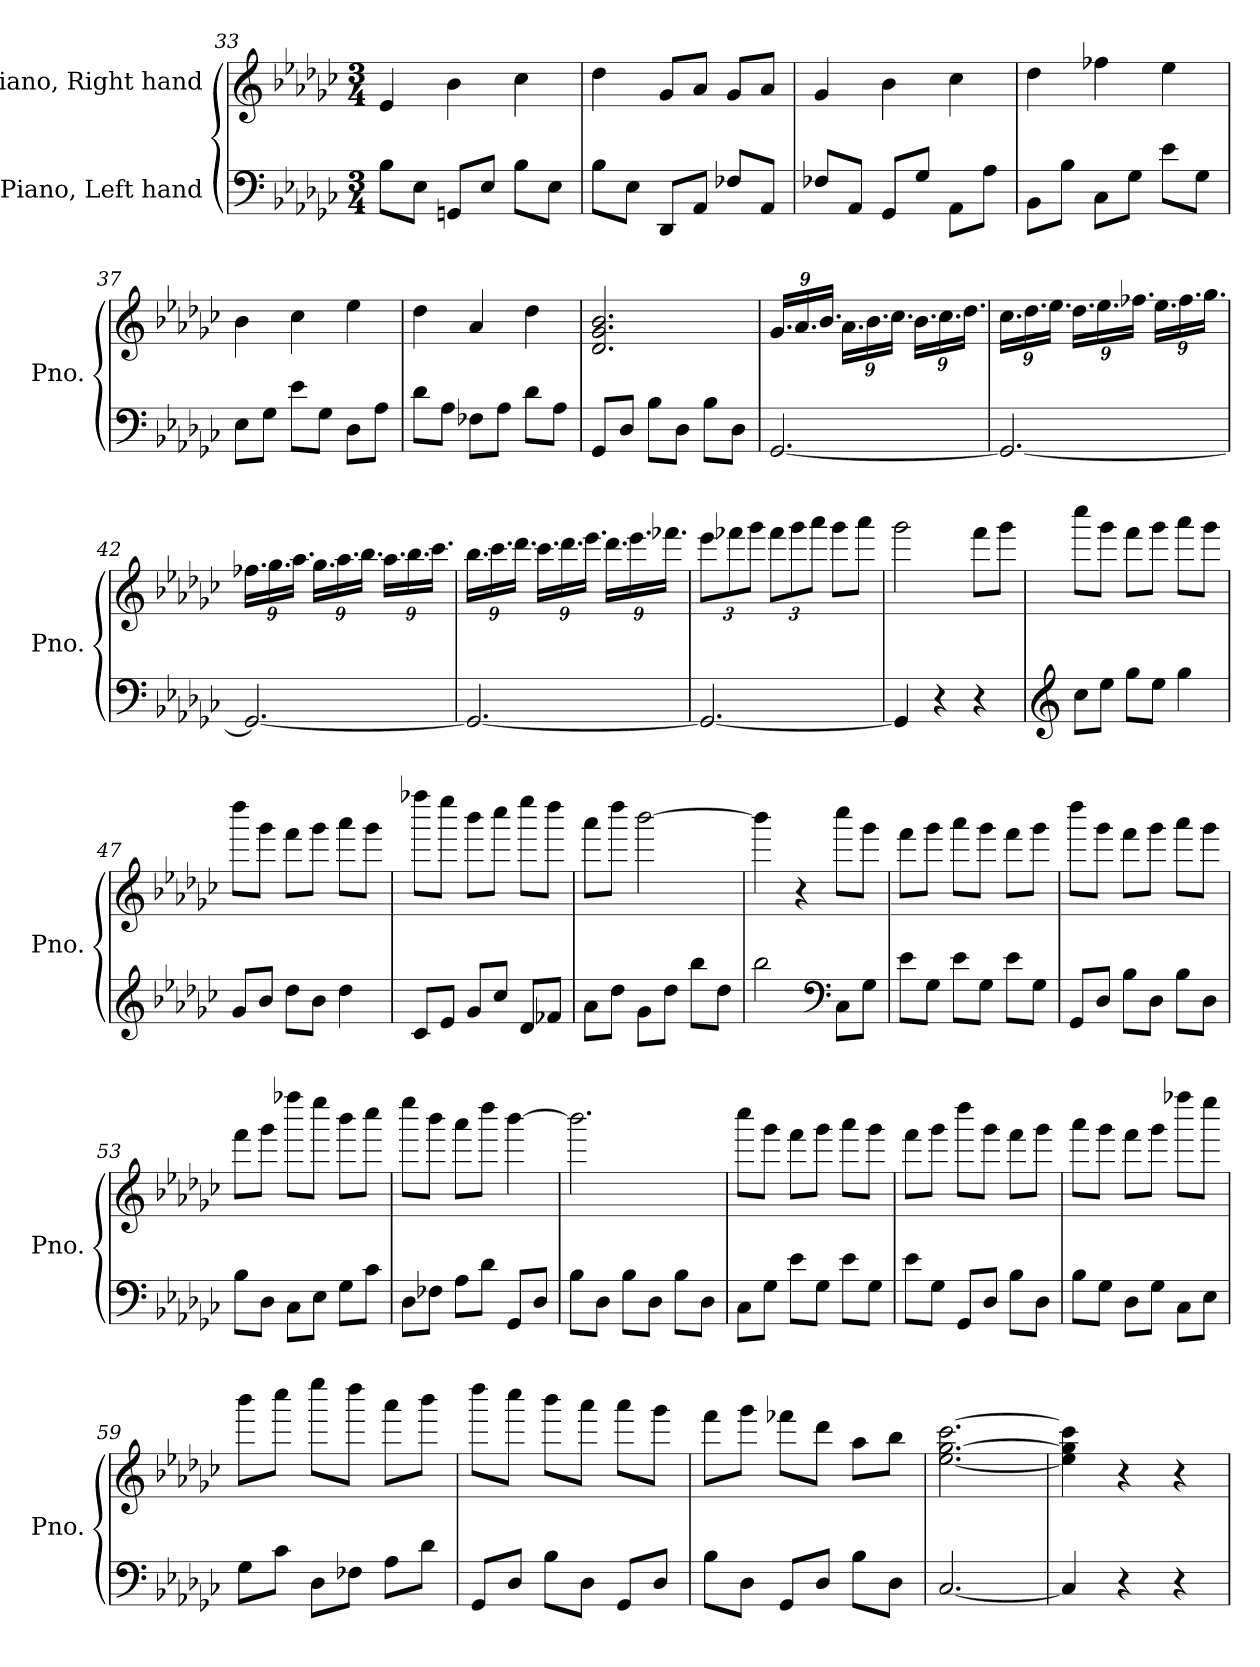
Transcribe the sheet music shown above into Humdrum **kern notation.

**kern	**kern
*part2	*part1
*staff2	*staff1
*I"Piano, Left hand	*I"Piano, Right hand
*I'Pno.	*I'Pno.
*clefF4	*clefG2
*k[b-e-a-d-g-c-]	*k[b-e-a-d-g-c-]
*M3/4	*M3/4
=33	=33
8B-\L	4e-/
8E-\J	.
8GGn/L	4b-\
8E-/J	.
8B-\L	4cc-\
8E-\J	.
=34	=34
8B-\L	4dd-\
8E-\J	.
8DD-/L	8g-/L
8AA-/J	8a-/J
8F-X/L	8g-/L
8AA-/J	8a-/J
=35	=35
8F-X/L	4g-/
8AA-/J	.
8GG-/L	4b-\
8G-/J	.
8AA-\L	4cc-\
8A-\J	.
=36	=36
8BB-\L	4dd-\
8B-\J	.
8C-\L	4ff-X\
8G-\J	.
8e-\L	4ee-\
8G-\J	.
!!LO:LB:g=z
=37	=37
8E-\L	4b-\
8G-\J	.
8e-\L	4cc-\
8G-\J	.
8D-\L	4ee-\
8A-\J	.
=38	=38
8d-\L	4dd-\
8A-\J	.
8F-X\L	4a-/
8A-\J	.
8d-\L	4dd-\
8A-\J	.
=39	=39
8GG-/L	2.d-/ 2.g-/ 2.b-/
8D-/J	.
8B-\L	.
8D-\J	.
8B-\L	.
8D-\J	.
=40	=40
*	*Xbrackettup
[2.GG-/	18.g-/LL
.	18.a-/
.	18.b-/JJ
.	18.a-\LL
.	18.b-\
.	18.cc-\JJ
.	18.b-\LL
.	18.cc-\
.	18.dd-\JJ
!!LO:LB:g=z
=41	=41
2.GG-/_	18.cc-\LL
.	18.dd-\
.	18.ee-\JJ
.	18.dd-\LL
.	18.ee-\
.	18.ff-X\JJ
.	18.ee-\LL
.	18.ff-\
.	18.gg-\JJ
=42	=42
2.GG-/_	18.ff-X\LL
.	18.gg-\
.	18.aa-\JJ
.	18.gg-\LL
.	18.aa-\
.	18.bb-\JJ
.	18.aa-\LL
.	18.bb-\
.	18.ccc-\JJ
!!LO:LB:g=z
=43	=43
2.GG-/_	18.bb-\LL
.	18.ccc-\
.	18.ddd-\JJ
.	18.ccc-\LL
.	18.ddd-\
.	18.eee-\JJ
.	18.ddd-\LL
.	18.eee-\
.	18.fff-X\JJ
=44	=44
2.GG-/_	12eee-\L
.	12fff-X\
.	12ggg-\J
.	12fff-\L
.	12ggg-\
.	12aaa-\J
.	8ggg-\L
.	8aaa-\J
=45	=45
4GG-/]	2ggg-\
4r	.
4r	8fff\L
.	8ggg-\J
!!LO:PB:g=z
=46	=46
*clefG2	*
8cc-\L	8cccc-\L
8ee-\J	8ggg-\J
8gg-\L	8fff\L
8ee-\J	8ggg-\J
4gg-\	8aaa-\L
.	8ggg-\J
=47	=47
8g-/L	8dddd-\L
8b-/J	8ggg-\J
8dd-\L	8fff\L
8b-\J	8ggg-\J
4dd-\	8aaa-\L
.	8ggg-\J
=48	=48
8c-/L	8ffff-X\L
8e-/J	8eeee-\J
8g-/L	8bbb-\L
8cc-/J	8cccc-\J
8d-/L	8eeee-\L
8f-X/J	8dddd-\J
=49	=49
8a-\L	8aaa-\L
8dd-\J	8dddd-\J
8g-\L	[2bbb-\
8dd-\J	.
8bb-\L	.
8dd-\J	.
=50	=50
2bb-\	4bbb-\]
.	4r
*clefF4	*
8C-\L	8cccc-\L
8G-\J	8ggg-\J
!!LO:LB:g=z
=51	=51
8e-\L	8fff\L
8G-\J	8ggg-\J
8e-\L	8aaa-\L
8G-\J	8ggg-\J
8e-\L	8fff\L
8G-\J	8ggg-\J
=52	=52
8GG-/L	8dddd-\L
8D-/J	8ggg-\J
8B-\L	8fff\L
8D-\J	8ggg-\J
8B-\L	8aaa-\L
8D-\J	8ggg-\J
=53	=53
8B-\L	8fff\L
8D-\J	8ggg-\J
8C-\L	8ffff-X\L
8E-\J	8eeee-\J
8G-\L	8bbb-\L
8c-\J	8cccc-\J
=54	=54
8D-\L	8eeee-\L
8F-X\J	8bbb-\J
8A-\L	8aaa-\L
8d-\J	8dddd-\J
8GG-/L	[4bbb-\
8D-/J	.
!!LO:LB:g=z
=55	=55
8B-\L	2.bbb-\]
8D-\J	.
8B-\L	.
8D-\J	.
8B-\L	.
8D-\J	.
=56	=56
8C-\L	8cccc-\L
8G-\J	8ggg-\J
8e-\L	8fff\L
8G-\J	8ggg-\J
8e-\L	8aaa-\L
8G-\J	8ggg-\J
=57	=57
8e-\L	8fff\L
8G-\J	8ggg-\J
8GG-/L	8dddd-\L
8D-/J	8ggg-\J
8B-\L	8fff\L
8D-\J	8ggg-\J
=58	=58
8B-\L	8aaa-\L
8G-\J	8ggg-\J
8D-\L	8fff\L
8G-\J	8ggg-\J
8C-\L	8ffff-X\L
8E-\J	8eeee-\J
!!LO:LB:g=z
=59	=59
8G-\L	8bbb-\L
8c-\J	8cccc-\J
8D-\L	8eeee-\L
8F-X\J	8dddd-\J
8A-\L	8aaa-\L
8d-\J	8bbb-\J
=60	=60
8GG-/L	8dddd-\L
8D-/J	8cccc-\J
8B-\L	8bbb-\L
8D-\J	8aaa-\J
8GG-/L	8aaa-\L
8D-/J	8ggg-\J
=61	=61
8B-\L	8fff\L
8D-\J	8ggg-\J
8GG-/L	8fff-X\L
8D-/J	8ddd-\J
8B-\L	8aa-\L
8D-\J	8bb-\J
=62	=62
[2.C-/	[2.ee-\ [2.gg-\ [2.ccc-\
=63	=63
4C-/]	4ee-\] 4gg-\] 4ccc-\]
4r	4r
4r	4r
=	=
*-	*-
